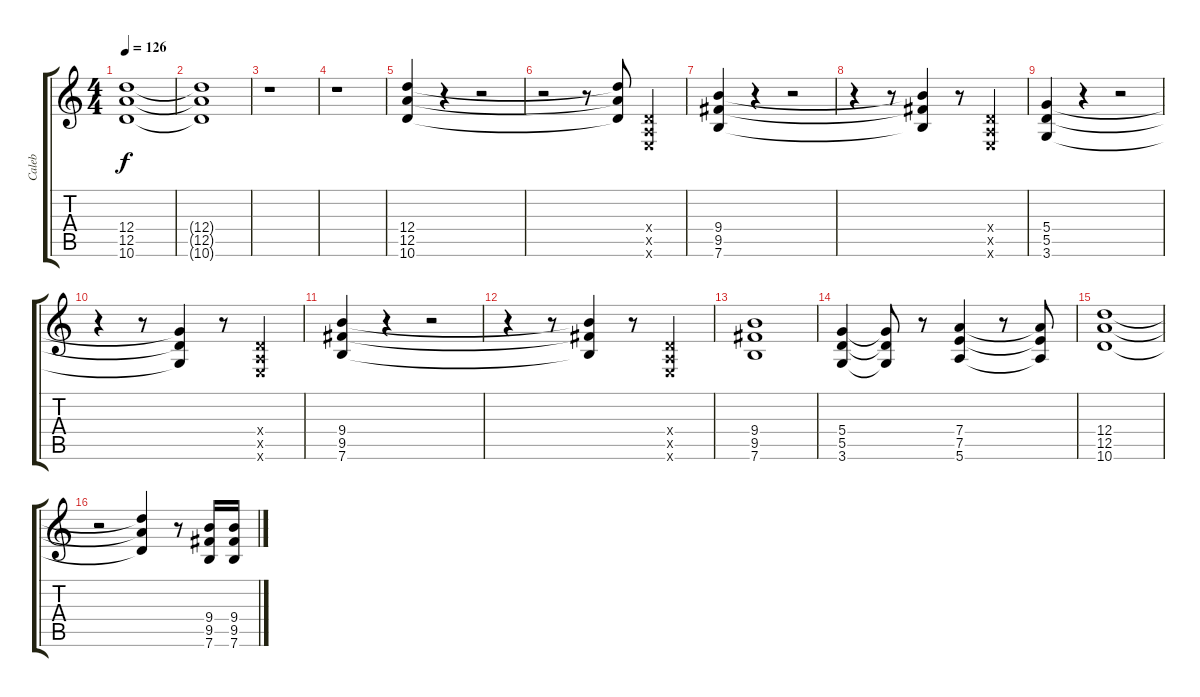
\track ("Caleb" "Caleb") {instrument overdrivenguitar}
\staff {score tabs}
\tuning (E4 B3 G3 D3 A2 E2) {hide}
\ts (4 4)
\tempo 126
\clef g2
\ks c
(12.4 12.5 10.6).1{dy f} |
(12.4{t} 12.5{t} 10.6{t}).1 |
r.1 |
r.1 |
(12.4 12.5 10.6).4 r.4 r.2 |
r.2 r.8 (12.4{t} 12.5{t} 10.6{t}).8 (0.4{x} 0.5{x} 0.6{x}).4 |
(9.4 9.5 7.6).4 r.4 r.2 |
r.4 r.8 (9.4{t} 9.5{t} 7.6{t}).4 r.8 (0.4{x} 0.5{x} 0.6{x}).4 |
(5.4 5.5 3.6).4 r.4 r.2 |
r.4 r.8 (5.4{t} 5.5{t} 3.6{t}).4 r.8 (0.4{x} 0.5{x} 0.6{x}).4 |
(9.4 9.5 7.6).4 r.4 r.2 |
r.4 r.8 (9.4{t} 9.5{t} 7.6{t}).4 r.8 (0.4{x} 0.5{x} 0.6{x}).4 |
(9.4 9.5 7.6).1 |
(5.4 5.5 3.6).4 (5.4{t} 5.5{t} 3.6{t}).8 r.8 (7.4 7.5 5.6).4 r.8 (7.4{t} 7.5{t} 5.6{t}).8 |
(12.4 12.5 10.6).1 |
r.2 (12.4{t} 12.5{t} 10.6{t}).4 r.8 (9.4 9.5 7.6).16 (9.4 9.5 7.6).16
